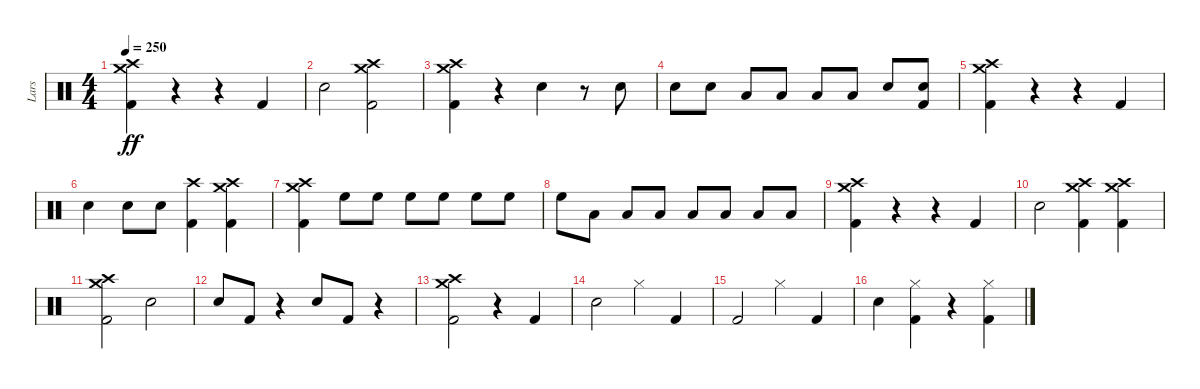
\track ("Lars" "Lars") {instrument percussion}
\staff {score}
\articulation defaults
\ts (4 4)
\tempo 250
\clef neutral
\ks c
("Kick (hit) 2" "Crash medium (hit)" "Crash high (hit)").4{dy ff} r.4 r.4 "Kick (hit) 2".4 |
"Snare (hit) 2".2 ("Kick (hit) 2" "Crash medium (hit)" "Crash high (hit)").2 |
("Kick (hit) 2" "Crash medium (hit)" "Crash high (hit)").4 r.4 "Snare (hit) 2".4 r.8 "Snare (hit) 2".8 |
"Snare (hit) 2".8 "Snare (hit) 2".8 "Low Tom (hit)".8 "Low Tom (hit)".8 "Low Tom (hit)".8 "Low Tom (hit)".8 "Snare (hit) 2".8 ("Snare (hit) 2" "Kick (hit) 2").8 |
("Kick (hit) 2" "Crash medium (hit)" "Crash high (hit)").4 r.4 r.4 "Kick (hit) 2".4 |
"Snare (hit) 2".4 "Snare (hit) 2".8 "Snare (hit) 2".8 ("Kick (hit) 2" "Crash high (hit)").4 ("Kick (hit) 2" "Crash medium (hit)" "Crash high (hit)").4 |
("Kick (hit) 2" "Crash medium (hit)" "Crash high (hit)").4 "High Floor Tom (hit)".8 "High Floor Tom (hit)".8 "High Floor Tom (hit)".8 "High Floor Tom (hit)".8 "High Floor Tom (hit)".8 "High Floor Tom (hit)".8 |
"High Floor Tom (hit)".8 "Low Tom (hit)".8 "Low Tom (hit)".8 "Low Tom (hit)".8 "Low Floor Tom (hit)".8 "Low Floor Tom (hit)".8 "Low Floor Tom (hit)".8 "Low Floor Tom (hit)".8 |
("Kick (hit) 2" "Crash medium (hit)" "Crash high (hit)").4 r.4 r.4 "Kick (hit) 2".4 |
"Snare (hit) 2".2 ("Kick (hit) 2" "Crash medium (hit)" "Crash high (hit)").4 ("Kick (hit) 2" "Crash medium (hit)" "Crash high (hit)").4 |
("Kick (hit) 2" "Crash medium (hit)" "Crash high (hit)").2 "Snare (hit) 2".2 |
"Snare (hit) 2".8 "Kick (hit) 2".8 r.4 "Snare (hit) 2".8 "Kick (hit) 2".8 r.4 |
("Crash medium (hit)" "Crash high (hit)" "Kick (hit) 2").2 r.4 "Kick (hit) 2".4 |
"Snare (hit) 2".2 "Hi-Hat (closed)".4 "Kick (hit) 2".4 |
"Kick (hit) 2".2 "Hi-Hat (closed)".4 "Kick (hit) 2".4 |
"Snare (hit) 2".4 ("Kick (hit) 2" "Hi-Hat (closed)").4 r.4 ("Kick (hit) 2" "Hi-Hat (closed)").4
